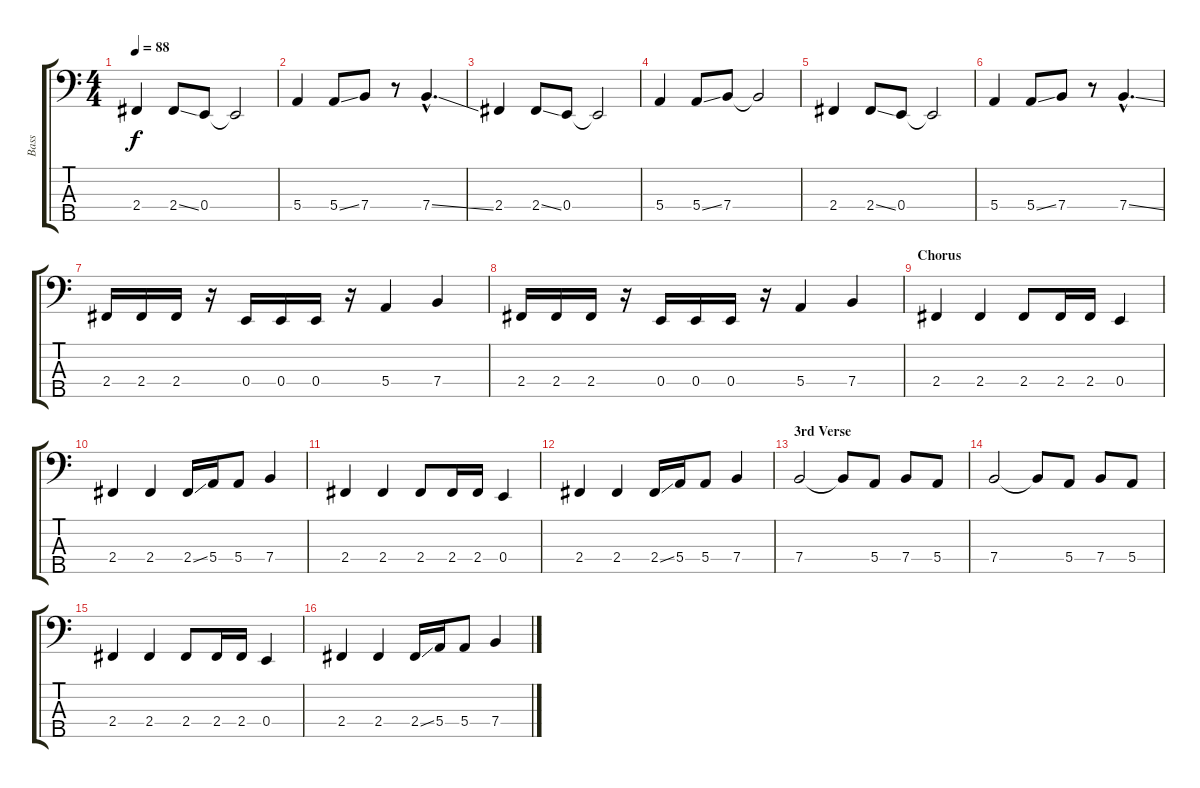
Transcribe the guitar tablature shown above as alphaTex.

\track ("Bass" "Bass") {instrument electricbassfinger}
\staff {score tabs}
\tuning (G2 D2 A1 E1 B0) {hide}
\ts (4 4)
\tempo 88
\clef f4
\ks c
2.4.4{dy f} 2.4{ss}.8 0.4.8 0.4{t}.2 |
5.4.4 5.4{ss}.8 7.4.8 r.8 7.4{ss hac}.4{d} |
2.4.4 2.4{ss}.8 0.4.8 0.4{t}.2 |
5.4.4 5.4{ss}.8 7.4.8 7.4{t}.2 |
2.4.4 2.4{ss}.8 0.4.8 0.4{t}.2 |
5.4.4 5.4{ss}.8 7.4.8 r.8 7.4{ss hac}.4{d} |
2.4.16 2.4.16 2.4.16 r.16 0.4.16 0.4.16 0.4.16 r.16 5.4.4 7.4.4 |
2.4.16 2.4.16 2.4.16 r.16 0.4.16 0.4.16 0.4.16 r.16 5.4.4 7.4.4 |
\section ("" "Chorus")
2.4.4 2.4.4 2.4.8 2.4.16 2.4.16 0.4.4 |
2.4.4 2.4.4 2.4{ss}.16 5.4.16 5.4.8 7.4.4 |
2.4.4 2.4.4 2.4.8 2.4.16 2.4.16 0.4.4 |
2.4.4 2.4.4 2.4{ss}.16 5.4.16 5.4.8 7.4.4 |
\section ("" "3rd Verse")
7.4.2 7.4{t}.8 5.4.8 7.4.8 5.4.8 |
7.4.2 7.4{t}.8 5.4.8 7.4.8 5.4.8 |
2.4.4 2.4.4 2.4.8 2.4.16 2.4.16 0.4.4 |
2.4.4 2.4.4 2.4{ss}.16 5.4.16 5.4.8 7.4.4
